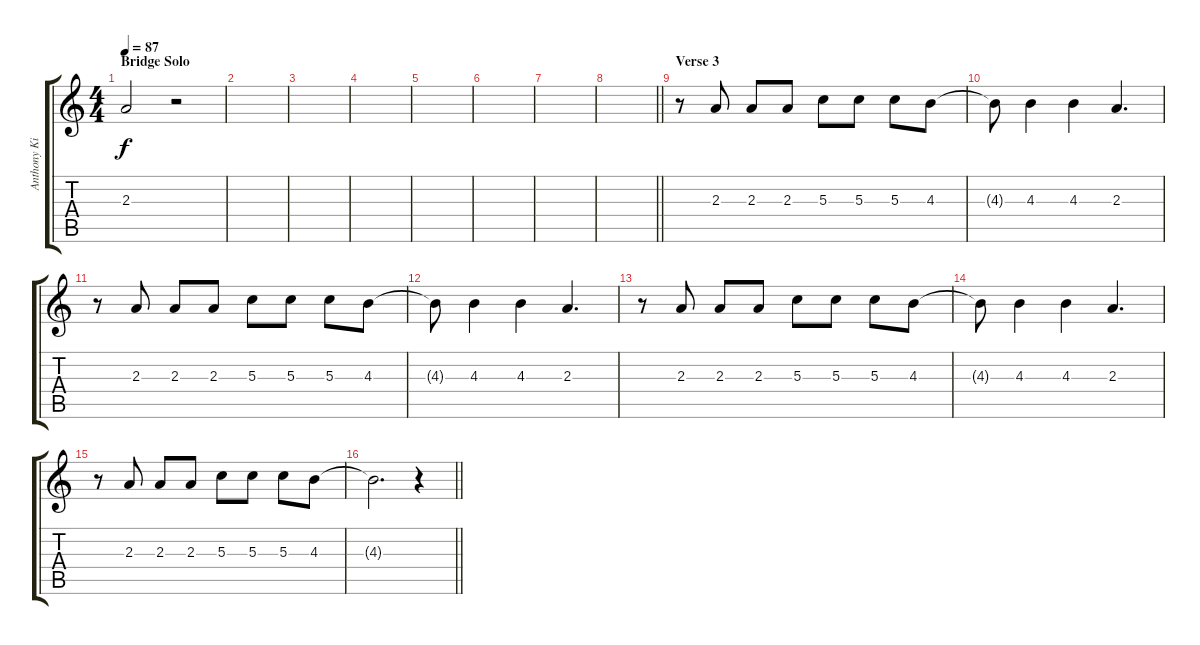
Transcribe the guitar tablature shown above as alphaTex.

\track ("Anthony Kiedis" "Anthony Ki") {instrument overdrivenguitar}
\staff {score tabs}
\tuning (E4 B3 G3 D3 A2 E2) {hide}
\ts (4 4)
\section ("" "Bridge Solo")
\tempo 87
\clef g2
\ks c
2.3.2{dy f volume 5} r.2{volume 16} |
|
|
|
|
|
|
\barLineRight lightlight
|
\section ("" "Verse 3")
r.8 2.3.8 2.3.8 2.3.8 5.3.8 5.3.8 5.3.8 4.3.8 |
4.3{t}.8 4.3.4 4.3.4 2.3.4{d} |
r.8 2.3.8 2.3.8 2.3.8 5.3.8 5.3.8 5.3.8 4.3.8 |
4.3{t}.8 4.3.4 4.3.4 2.3.4{d} |
r.8 2.3.8 2.3.8 2.3.8 5.3.8 5.3.8 5.3.8 4.3.8 |
4.3{t}.8 4.3.4 4.3.4 2.3.4{d} |
r.8 2.3.8 2.3.8 2.3.8 5.3.8 5.3.8 5.3.8 4.3.8 |
\barLineRight lightlight
4.3{t}.2{d} r.4
